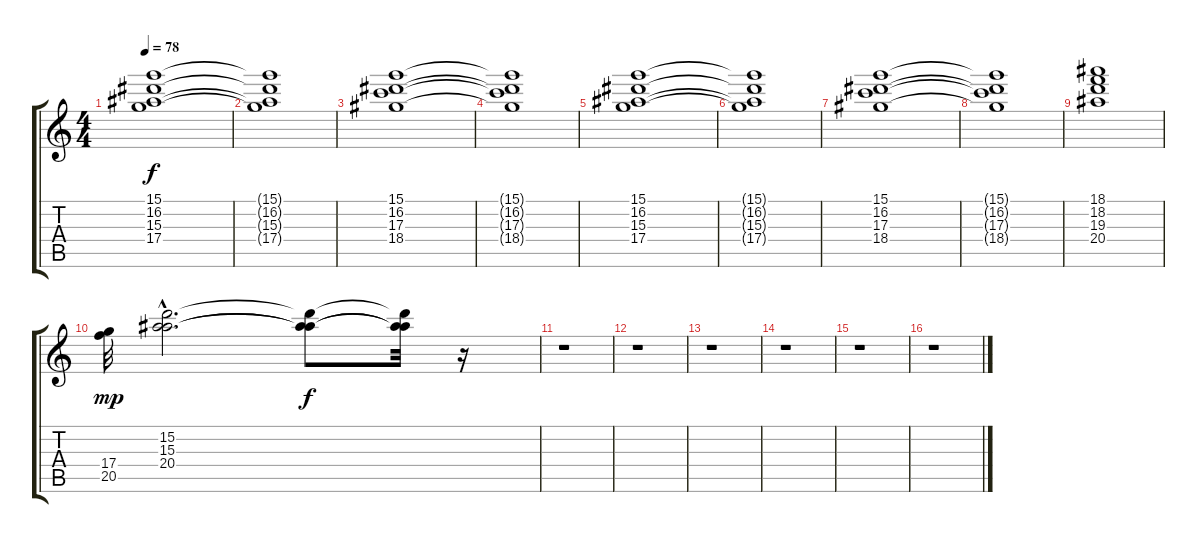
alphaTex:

\track "" {instrument electricguitarclean}
\staff {score tabs}
\tuning (E4 B3 G3 D3 A2 E2) {hide}
\ts (4 4)
\tempo 78
\clef g2
\ks c
(15.1 16.2 15.3 17.4).1{dy f} |
(15.1{t} 16.2{t} 15.3{t} 17.4{t}).1 |
(15.1 16.2 17.3 18.4).1 |
(15.1{t} 16.2{t} 17.3{t} 18.4{t}).1 |
(15.1 16.2 15.3 17.4).1 |
(15.1{t} 16.2{t} 15.3{t} 17.4{t}).1 |
(15.1 16.2 17.3 18.4).1 |
(15.1{t} 16.2{t} 17.3{t} 18.4{t}).1 |
(18.1 18.2 19.3 20.4).1 |
(17.4 20.5).32{dy mp} (15.2{hac} 15.3{hac} 20.4{hac}).2{d} (15.2{t} 15.3{t} 20.4{t}).8{dy f} (15.2{t} 15.3{t} 20.4{t}).32 r.16 |
r.1 |
r.1 |
r.1 |
r.1 |
r.1 |
r.1
